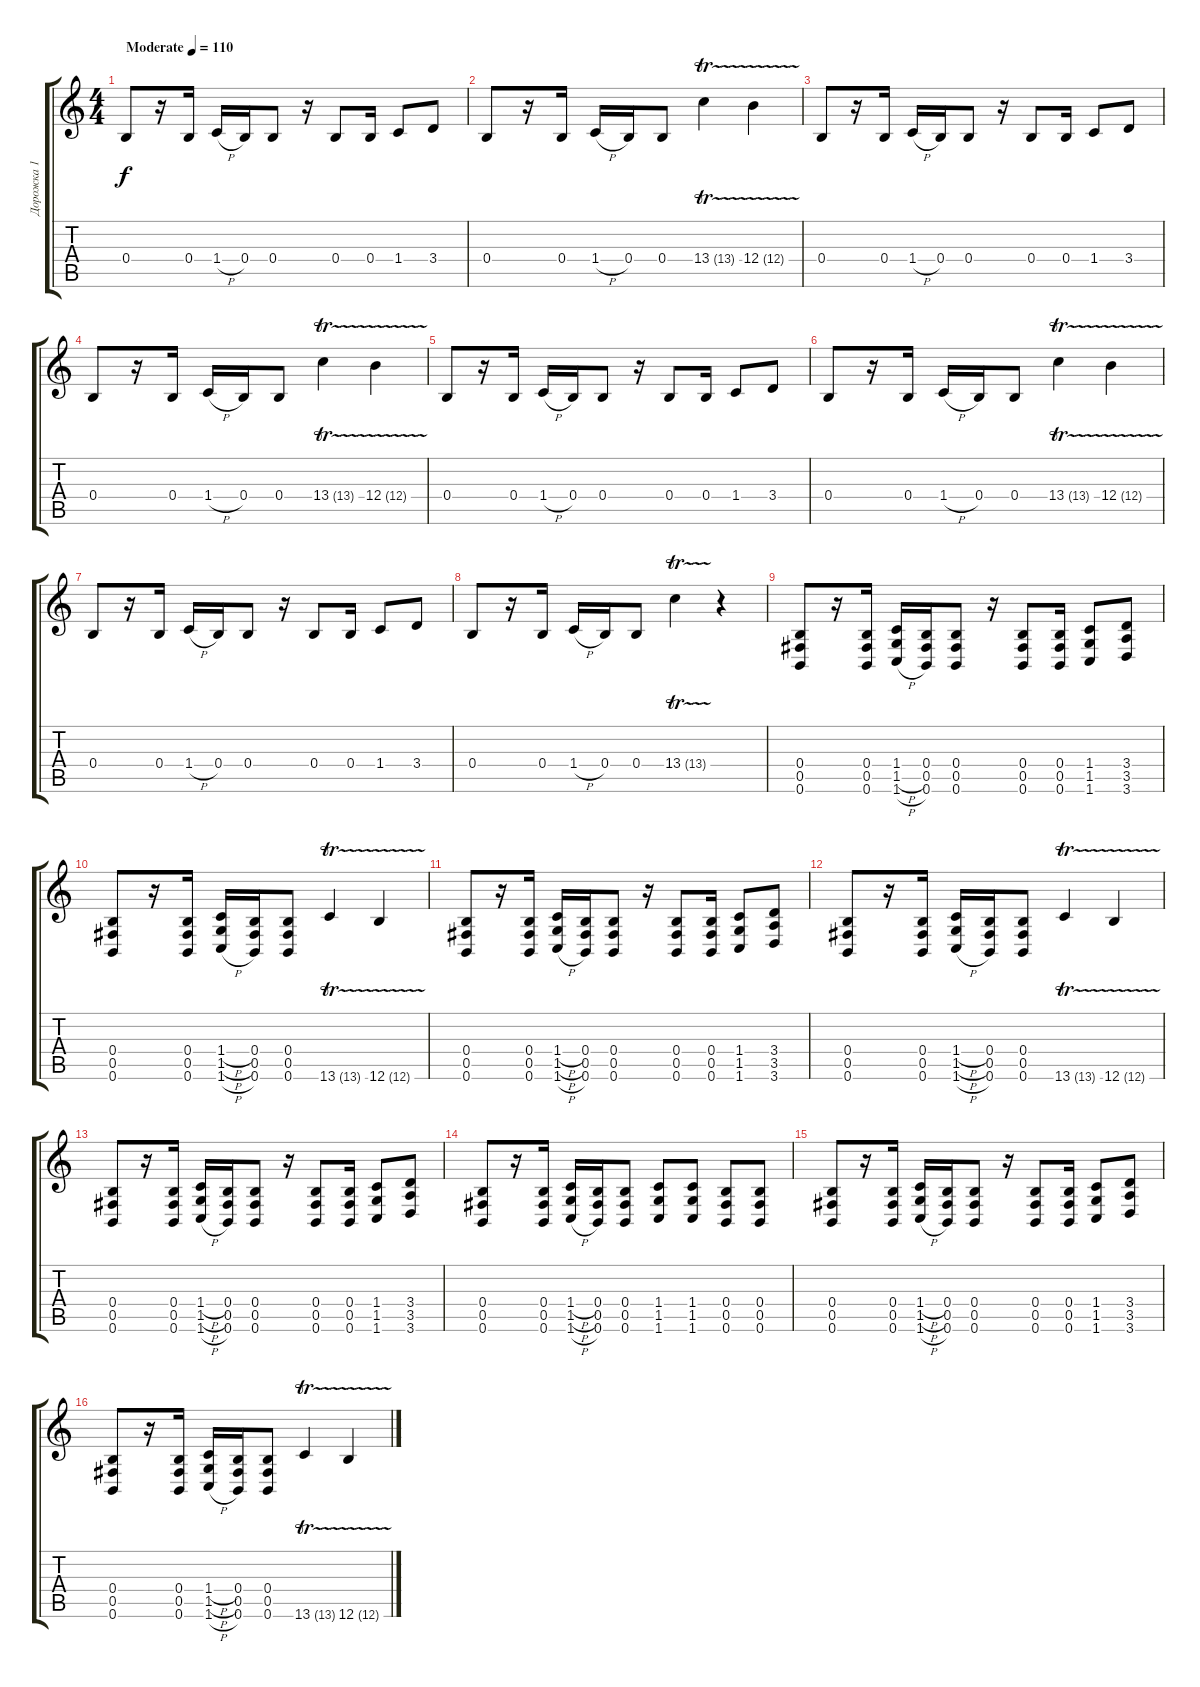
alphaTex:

\track ("Дорожка 1" "Дорожка 1") {instrument distortionguitar}
\staff {score tabs}
\tuning (Db4 Ab3 E3 B2 Gb2 B1) {hide}
\ts (4 4)
\tempo (110 "Moderate")
\clef g2
\ks c
0.4.8{dy f instrument distortionguitar} r.16 0.4.16 1.4{h}.16 0.4.16 0.4.8 r.16 0.4.8 0.4.16 1.4.8 3.4.8 |
0.4.8 r.16 0.4.16 1.4{h}.16 0.4.16 0.4.8 13.4{tr (13 32)}.4 12.4{tr (12 32)}.4 |
0.4.8 r.16 0.4.16 1.4{h}.16 0.4.16 0.4.8 r.16 0.4.8 0.4.16 1.4.8 3.4.8 |
0.4.8 r.16 0.4.16 1.4{h}.16 0.4.16 0.4.8 13.4{tr (13 32)}.4 12.4{tr (12 32)}.4 |
0.4.8 r.16 0.4.16 1.4{h}.16 0.4.16 0.4.8 r.16 0.4.8 0.4.16 1.4.8 3.4.8 |
0.4.8 r.16 0.4.16 1.4{h}.16 0.4.16 0.4.8 13.4{tr (13 32)}.4 12.4{tr (12 32)}.4 |
0.4.8 r.16 0.4.16 1.4{h}.16 0.4.16 0.4.8 r.16 0.4.8 0.4.16 1.4.8 3.4.8 |
0.4.8 r.16 0.4.16 1.4{h}.16 0.4.16 0.4.8 13.4{tr (13 32)}.4 r.4 |
(0.4 0.5 0.6).8 r.16 (0.4 0.5 0.6).16 (1.4 1.5{h} 1.6{h}).16 (0.4 0.5 0.6).16 (0.4 0.5 0.6).8 r.16 (0.4 0.5 0.6).8 (0.4 0.5 0.6).16 (1.4 1.5 1.6).8 (3.4 3.5 3.6).8 |
(0.4 0.5 0.6).8 r.16 (0.4 0.5 0.6).16 (1.4{h} 1.5{h} 1.6{h}).16 (0.4 0.5 0.6).16 (0.4 0.5 0.6).8 13.6{tr (13 32)}.4 12.6{tr (12 32)}.4 |
(0.4 0.5 0.6).8 r.16 (0.4 0.5 0.6).16 (1.4{h} 1.5{h} 1.6{h}).16 (0.4 0.5 0.6).16 (0.4 0.5 0.6).8 r.16 (0.4 0.5 0.6).8 (0.4 0.5 0.6).16 (1.4 1.5 1.6).8 (3.4 3.5 3.6).8 |
(0.4 0.5 0.6).8 r.16 (0.4 0.5 0.6).16 (1.4{h} 1.5{h} 1.6{h}).16 (0.4 0.5 0.6).16 (0.4 0.5 0.6).8 13.6{tr (13 32)}.4 12.6{tr (12 32)}.4 |
(0.4 0.5 0.6).8 r.16 (0.4 0.5 0.6).16 (1.4{h} 1.5{h} 1.6{h}).16 (0.4 0.5 0.6).16 (0.4 0.5 0.6).8 r.16 (0.4 0.5 0.6).8 (0.4 0.5 0.6).16 (1.4 1.5 1.6).8 (3.4 3.5 3.6).8 |
(0.4 0.5 0.6).8 r.16 (0.4 0.5 0.6).16 (1.4{h} 1.5{h} 1.6{h}).16 (0.4 0.5 0.6).16 (0.4 0.5 0.6).8 (1.4 1.5 1.6).8 (1.4 1.5 1.6).8 (0.4 0.5 0.6).8 (0.4 0.5 0.6).8 |
(0.4 0.5 0.6).8 r.16 (0.4 0.5 0.6).16 (1.4{h} 1.5{h} 1.6{h}).16 (0.4 0.5 0.6).16 (0.4 0.5 0.6).8 r.16 (0.4 0.5 0.6).8 (0.4 0.5 0.6).16 (1.4 1.5 1.6).8 (3.4 3.5 3.6).8 |
(0.4 0.5 0.6).8 r.16 (0.4 0.5 0.6).16 (1.4{h} 1.5{h} 1.6{h}).16 (0.4 0.5 0.6).16 (0.4 0.5 0.6).8 13.6{tr (13 32)}.4 12.6{tr (12 32)}.4
